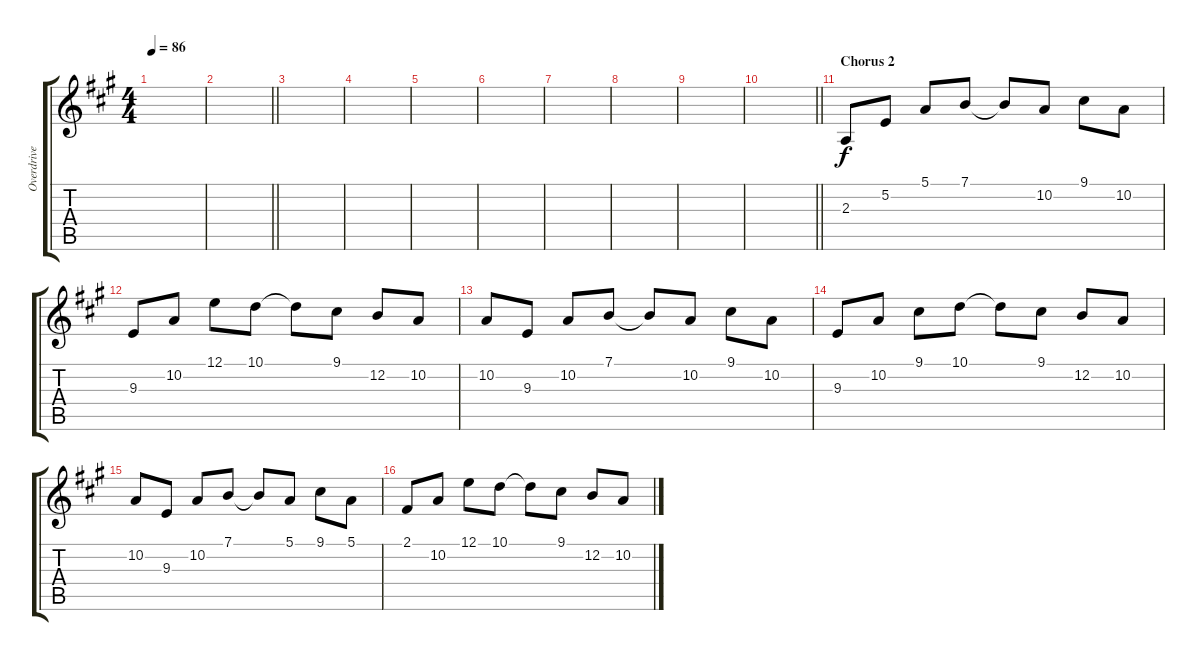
\track ("Overdrive" "Overdrive") {instrument acousticgrandpiano}
\staff {score tabs}
\tuning (E4 B3 G3 D3 A2 E2) {hide}
\ts (4 4)
\tempo 86
\clef g2
\ks a
|
\barLineRight lightlight
|
|
|
|
|
|
|
|
\barLineRight lightlight
|
\section ("" "Chorus 2")
2.3.8 5.2.8 5.1.8 7.1.8 7.1{t}.8 10.2.8 9.1.8 10.2.8 |
9.3.8 10.2.8 12.1.8 10.1.8 10.1{t}.8 9.1.8 12.2.8 10.2.8 |
10.2.8 9.3.8 10.2.8 7.1.8 7.1{t}.8 10.2.8 9.1.8 10.2.8 |
9.3.8 10.2.8 9.1.8 10.1.8 10.1{t}.8 9.1.8 12.2.8 10.2.8 |
10.2.8 9.3.8 10.2.8 7.1.8 7.1{t}.8 5.1.8 9.1.8 5.1.8 |
2.1.8 10.2.8 12.1.8 10.1.8 10.1{t}.8 9.1.8 12.2.8 10.2.8
